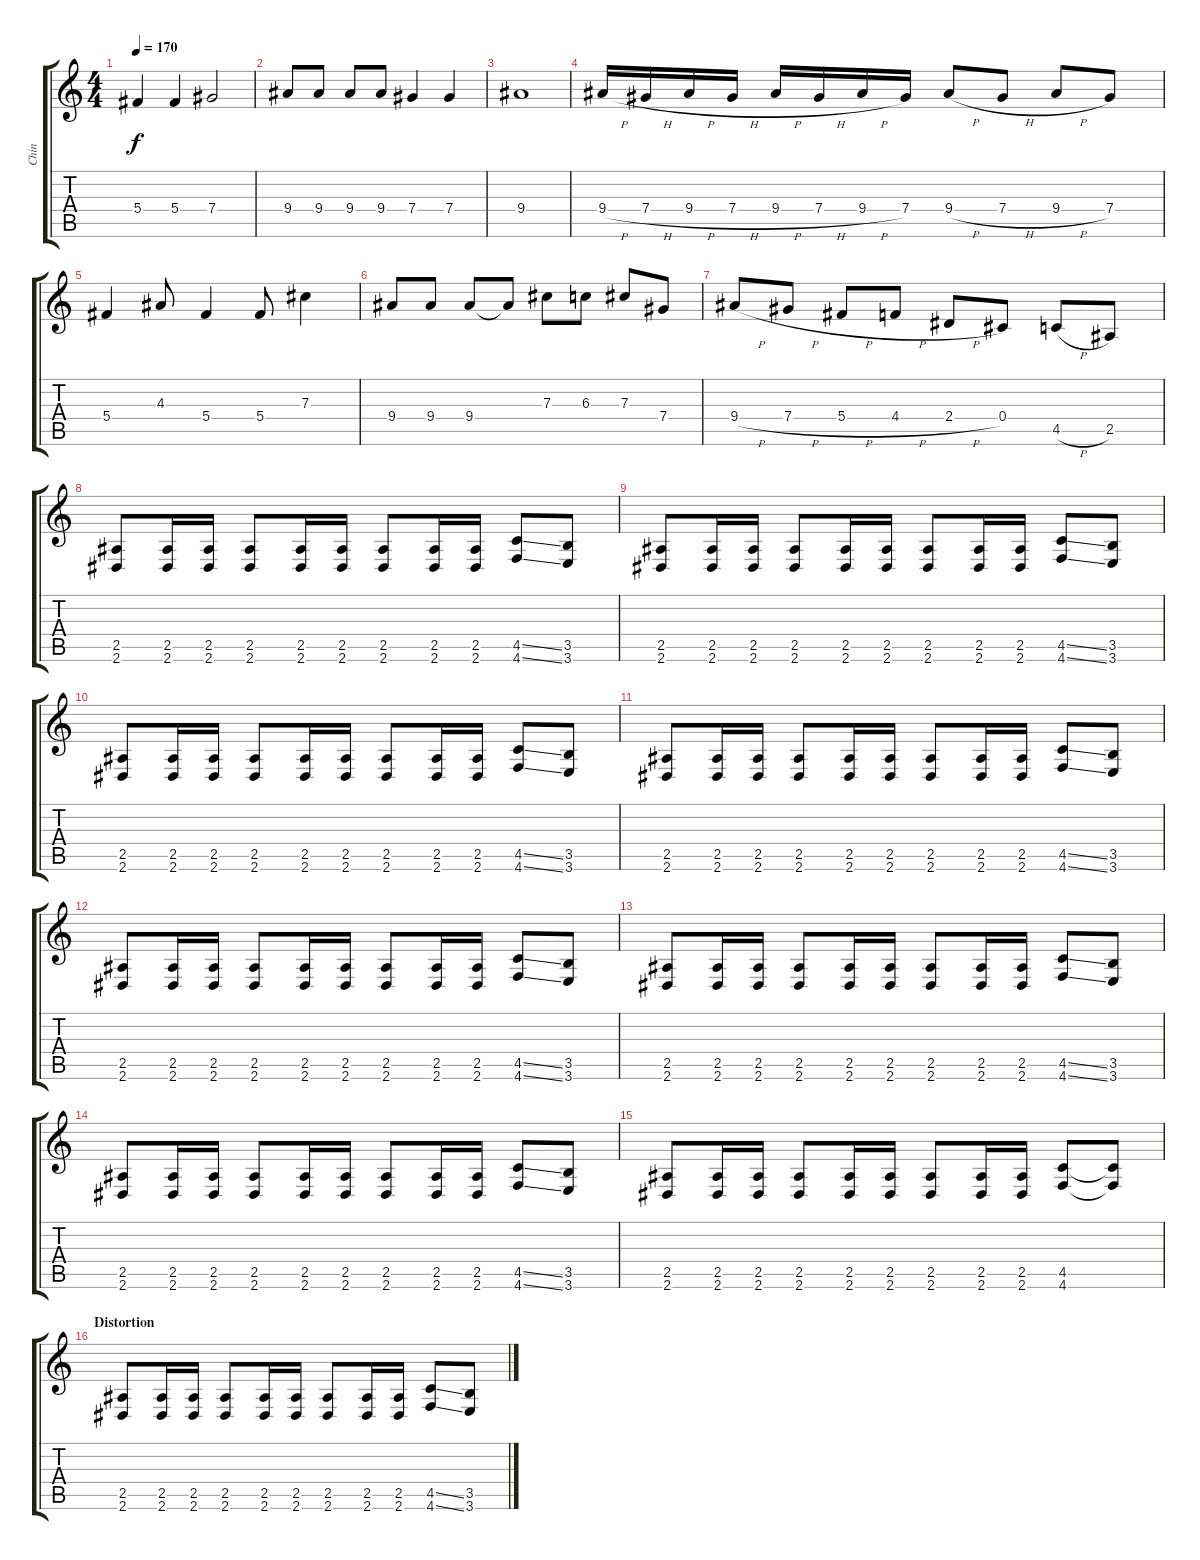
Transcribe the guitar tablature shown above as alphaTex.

\track ("Chin" "Chin") {instrument distortionguitar}
\staff {score tabs}
\tuning (Eb4 Bb3 Gb3 Db3 Ab2 Db2) {hide}
\ts (4 4)
\tempo 170
\clef g2
\ks c
5.4.4{dy f} 5.4.4 7.4.2 |
9.4.8 9.4.8 9.4.8 9.4.8 7.4.4 7.4.4 |
9.4.1 |
9.4{h}.16 7.4{h}.16 9.4{h}.16 7.4{h}.16 9.4{h}.16 7.4{h}.16 9.4{h}.16 7.4.16 9.4{h}.8 7.4{h}.8 9.4{h}.8 7.4.8 |
5.4.4 4.3.8 5.4.4 5.4.8 7.3.4 |
9.4.8 9.4.8 9.4.8 9.4{t}.8 7.3.8 6.3.8 7.3.8 7.4.8 |
9.4{h}.8 7.4{h}.8 5.4{h}.8 4.4{h}.8 2.4{h}.8 0.4.8 4.5{h}.8 2.5.8 |
(2.5 2.6).8 (2.5 2.6).16 (2.5 2.6).16 (2.5 2.6).8 (2.5 2.6).16 (2.5 2.6).16 (2.5 2.6).8 (2.5 2.6).16 (2.5 2.6).16 (4.5{ss} 4.6{ss}).8 (3.5 3.6).8 |
(2.5 2.6).8 (2.5 2.6).16 (2.5 2.6).16 (2.5 2.6).8 (2.5 2.6).16 (2.5 2.6).16 (2.5 2.6).8 (2.5 2.6).16 (2.5 2.6).16 (4.5{ss} 4.6{ss}).8 (3.5 3.6).8 |
(2.5 2.6).8 (2.5 2.6).16 (2.5 2.6).16 (2.5 2.6).8 (2.5 2.6).16 (2.5 2.6).16 (2.5 2.6).8 (2.5 2.6).16 (2.5 2.6).16 (4.5{ss} 4.6{ss}).8 (3.5 3.6).8 |
(2.5 2.6).8 (2.5 2.6).16 (2.5 2.6).16 (2.5 2.6).8 (2.5 2.6).16 (2.5 2.6).16 (2.5 2.6).8 (2.5 2.6).16 (2.5 2.6).16 (4.5{ss} 4.6{ss}).8 (3.5 3.6).8 |
(2.5 2.6).8 (2.5 2.6).16 (2.5 2.6).16 (2.5 2.6).8 (2.5 2.6).16 (2.5 2.6).16 (2.5 2.6).8 (2.5 2.6).16 (2.5 2.6).16 (4.5{ss} 4.6{ss}).8 (3.5 3.6).8 |
(2.5 2.6).8 (2.5 2.6).16 (2.5 2.6).16 (2.5 2.6).8 (2.5 2.6).16 (2.5 2.6).16 (2.5 2.6).8 (2.5 2.6).16 (2.5 2.6).16 (4.5{ss} 4.6{ss}).8 (3.5 3.6).8 |
(2.5 2.6).8 (2.5 2.6).16 (2.5 2.6).16 (2.5 2.6).8 (2.5 2.6).16 (2.5 2.6).16 (2.5 2.6).8 (2.5 2.6).16 (2.5 2.6).16 (4.5{ss} 4.6{ss}).8 (3.5 3.6).8 |
(2.5 2.6).8 (2.5 2.6).16 (2.5 2.6).16 (2.5 2.6).8 (2.5 2.6).16 (2.5 2.6).16 (2.5 2.6).8 (2.5 2.6).16 (2.5 2.6).16 (4.5 4.6).8 (4.5{t} 4.6{t}).8 |
\section ("" "Distortion")
(2.5 2.6).8 (2.5 2.6).16 (2.5 2.6).16 (2.5 2.6).8 (2.5 2.6).16 (2.5 2.6).16 (2.5 2.6).8 (2.5 2.6).16 (2.5 2.6).16 (4.5{ss} 4.6{ss}).8 (3.5 3.6).8
